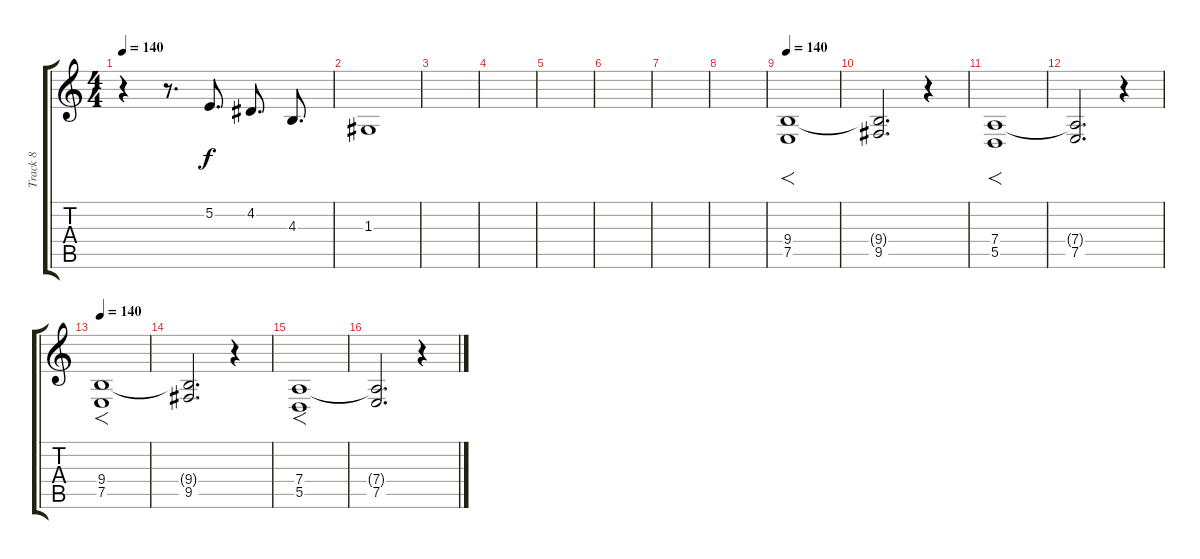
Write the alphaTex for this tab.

\track ("Track 8" "Track 8") {instrument choiraahs}
\staff {score tabs}
\tuning (E4 B3 G3 D3 A2 E2) {hide}
\ts (4 4)
\tempo 140
\clef g2
\ks c
r.4{dy f volume 16} r.8{d} 5.2.8{d} 4.2.8{d} 4.3.8{d} |
1.3.1 |
|
|
|
|
|
|
\tempo 140
(9.4 7.5).1{f instrument choiraahs} |
(9.4{t} 9.5).2{d} r.4 |
(7.4 5.5).1{f} |
(7.4{t} 7.5).2{d} r.4 |
\tempo 140
(9.4 7.5).1{f instrument choiraahs} |
(9.4{t} 9.5).2{d} r.4 |
(7.4 5.5).1{f} |
(7.4{t} 7.5).2{d} r.4
